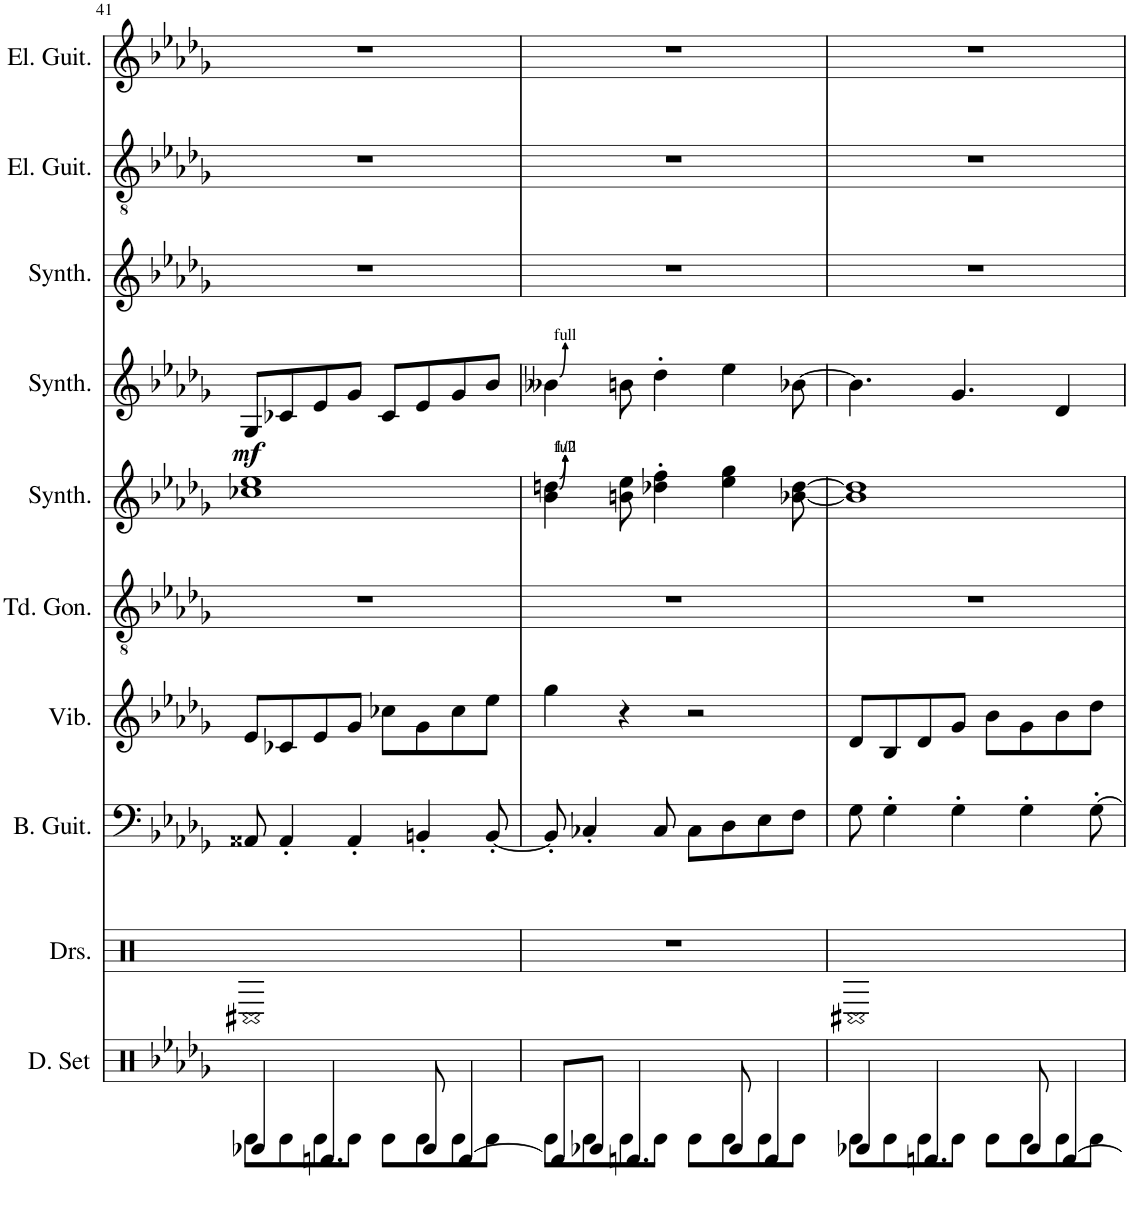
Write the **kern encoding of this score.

**kern	**kern	**kern	**kern	**kern	**kern	**kern	**dynam	**kern	**kern	**kern
*part10	*part9	*part8	*part7	*part6	*part5	*part4	*part4	*part3	*part2	*part1
*staff10	*staff9	*staff8	*staff7	*staff6	*staff5	*staff4	*staff4	*staff3	*staff2	*staff1
*I"ドラムセット	*I"Drumset	*I"Bass Guitar	*I"ビブラフォン	*I"チューンドゴング	*I"正弦波	*I"ストリング シンセサイザー	*	*I"ブラス シンセサイザー	*I"エレキギター	*I"エレキギター
*	*I'Drs.	*I'B. Guit.	*	*	*	*	*	*	*	*
!!LO:PB:g=z
*clefX	*clefX	*clefF4	*clefG2	*clefGv2	*clefG2	*clefG2	*	*clefG2	*clefGv2	*clefG2
*	*	*Trd7c12	*	*	*	*	*	*	*	*
*k[b-e-a-d-g-]	*k[]	*k[b-e-a-d-g-]	*k[b-e-a-d-g-]	*k[b-e-a-d-g-]	*k[b-e-a-d-g-]	*k[b-e-a-d-g-]	*	*k[b-e-a-d-g-]	*k[b-e-a-d-g-]	*k[b-e-a-d-g-]
*M4/4	*M4/4	*M4/4	*M4/4	*M4/4	*M4/4	*M4/4	*	*M4/4	*M4/4	*M4/4
=41	=41	=41	=41	=41	=41	=41	=41	=41	=41	=41
*^	*	*	*	*	*	*	*	*	*	*
!	!	!	!	!	!	!	!	!LO:DY:b	!	!	!
4FF-X/	8AA\L	1C#X	8AA##X/	8e-/L	1r	1cc-X 1ee-	8G-/L	mf	1r	1r	1r
.	8AA\	.	4AA##'/	8c-X/	.	.	8c-X/	.	.	.	.
4.DDn/	8AA\	.	.	8e-/	.	.	8e-/	.	.	.	.
.	8AA\J	.	4AA##'/	8g-/J	.	.	8g-/J	.	.	.	.
.	8AA\L	.	.	8cc-X\L	.	.	8c-/L	.	.	.	.
8FF/	8AA\	.	4BBn'/	8g-\	.	.	8e-/	.	.	.	.
[4DD/	8AA\	.	.	8cc-\	.	.	8g-/	.	.	.	.
.	8AA\J	.	[8BB'/	8ee-\J	.	.	8b-/J	.	.	.	.
=42	=42	=42	=42	=42	=42	=42	=42	=42	=42	=42	=42
8DD/L]	8AA\L	1r	8BB'/]	4gg-\	1r	4b-\ 4ddn\	4b--X\	.	1r	1r	1r
8FF-X/J	8AA\	.	4C-X'/	.	.	.	.	.	.	.	.
4.DDn/	8AA\	.	.	4r	.	8bn\ 8ee-\	8bn\	.	.	.	.
.	8AA\J	.	8C-/	.	.	4dd-X\' 4ff\'	4dd-'\	.	.	.	.
.	8AA\L	.	8C-\L	2r	.	.	.	.	.	.	.
8FF/	8AA\	.	8D-\	.	.	4ee-\ 4gg-\	4ee-\	.	.	.	.
4DD/	8AA\	.	8E-\	.	.	.	.	.	.	.	.
.	8AA\J	.	8F\J	.	.	[8b-X\ [8dd-\	[8b-X\	.	.	.	.
=43	=43	=43	=43	=43	=43	=43	=43	=43	=43	=43	=43
4FF-X/	8AA\L	1C#X	8G-\	8d-/L	1r	1b-] 1dd-]	4.b-\]	.	1r	1r	1r
.	8AA\	.	4G-'\	8B-/	.	.	.	.	.	.	.
4.DDn/	8AA\	.	.	8d-/	.	.	.	.	.	.	.
.	8AA\J	.	4G-'\	8g-/J	.	.	4.g-/	.	.	.	.
.	8AA\L	.	.	8b-\L	.	.	.	.	.	.	.
8FF/	8AA\	.	4G-'\	8g-\	.	.	.	.	.	.	.
[4DD/	8AA\	.	.	8b-\	.	.	4d-/	.	.	.	.
.	8AA\J	.	[8G-'\	8dd-\J	.	.	.	.	.	.	.
*v	*v	*	*	*	*	*	*	*	*	*	*
=	=	=	=	=	=	=	=	=	=	=
*-	*-	*-	*-	*-	*-	*-	*-	*-	*-	*-
